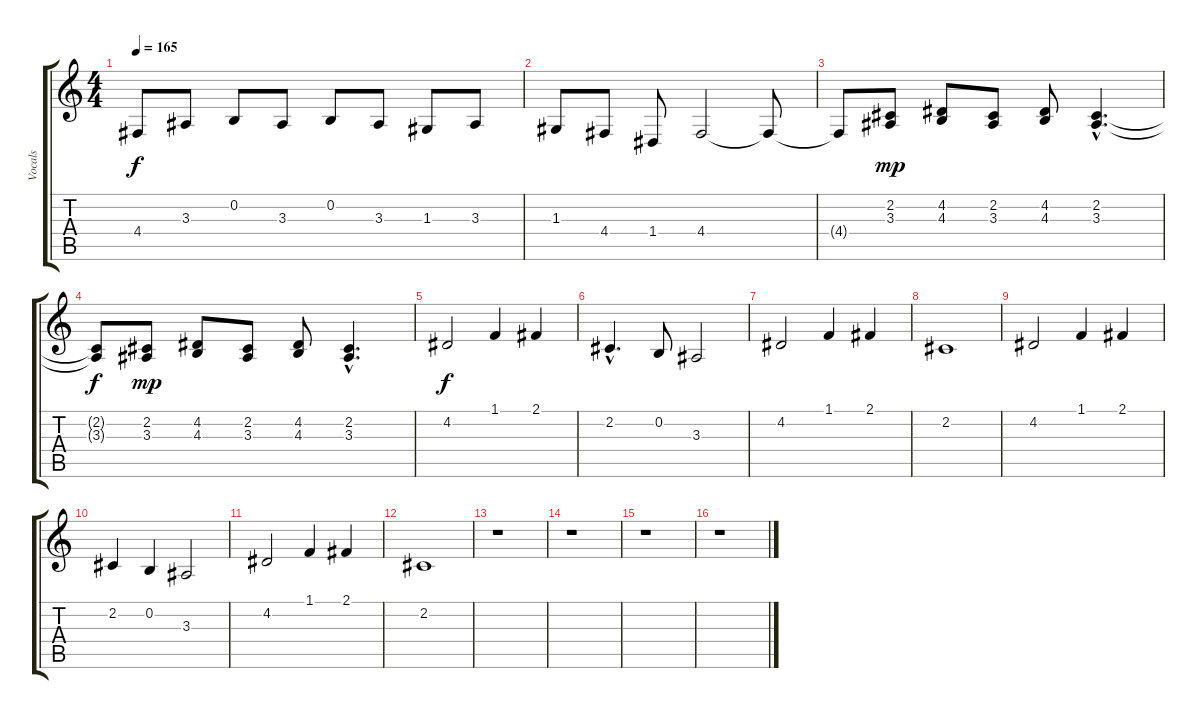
\track ("Vocals" "Vocals") {instrument brightacousticpiano}
\staff {score tabs}
\tuning (E4 B3 G3 D3 A2 E2) {hide}
\ts (4 4)
\tempo 165
\clef g2
\ks c
4.4{t}.8{dy f} 3.3.8 0.2.8 3.3.8 0.2.8 3.3.8 1.3.8 3.3.8 |
1.3.8 4.4.8 1.4.8 4.4.2 4.4{t}.8 |
4.4{t}.8 (2.2 3.3).8{dy mp} (4.2 4.3).8 (2.2 3.3).8 (4.2 4.3).8 (2.2{hac} 3.3{hac}).4{d} |
(2.2{t} 3.3{t}).8{dy f} (2.2 3.3).8{dy mp} (4.2 4.3).8 (2.2 3.3).8 (4.2 4.3).8 (2.2{hac} 3.3{hac}).4{d} |
4.2.2{dy f} 1.1.4 2.1.4 |
2.2{hac}.4{d} 0.2.8 3.3.2 |
4.2.2 1.1.4 2.1.4 |
2.2.1 |
4.2.2 1.1.4 2.1.4 |
2.2.4 0.2.4 3.3.2 |
4.2.2 1.1.4 2.1.4 |
2.2.1 |
r.1 |
r.1 |
r.1 |
r.1
